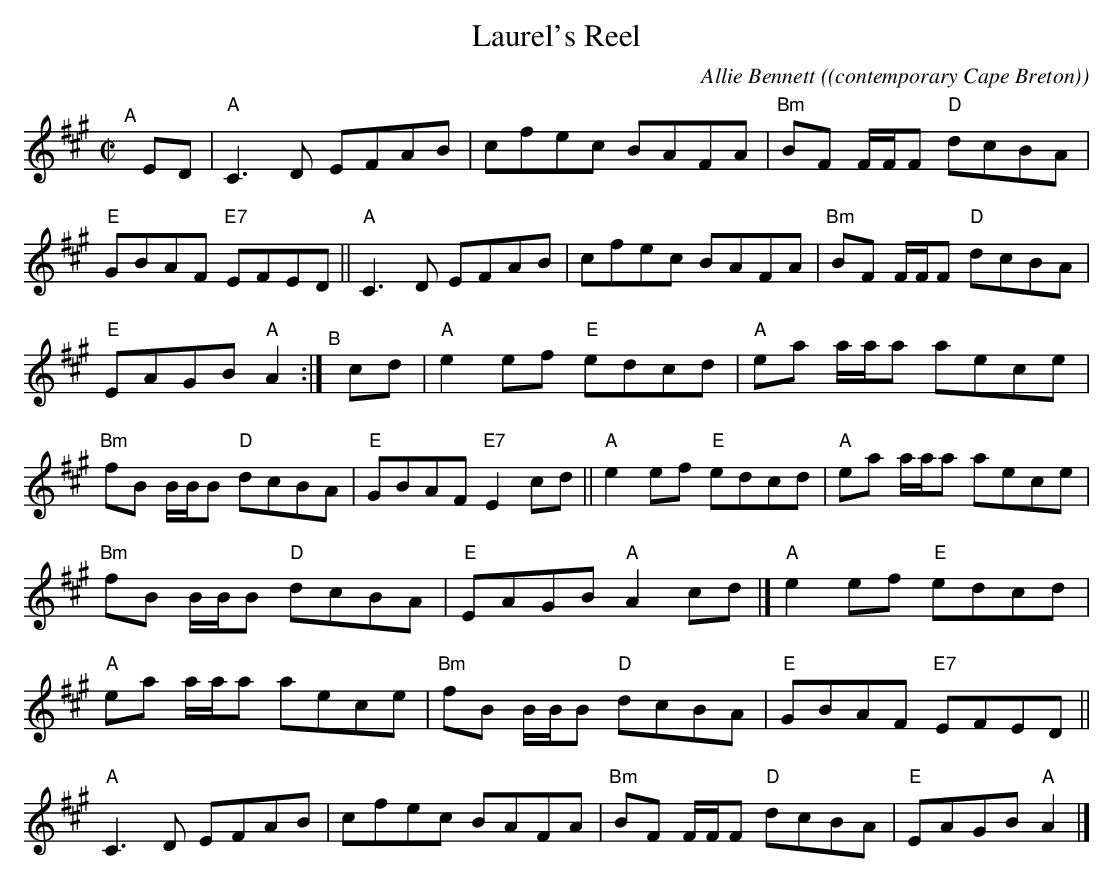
X:1
T: Laurel's Reel
C: Allie Bennett
O: (contemporary Cape Breton)
M: C|
L: 1/8
K: A
"^A"[|] ED |\
"A"C3D EFAB | cfec BAFA | "Bm"BF F/F/F "D"dcBA | "E"GBAF "E7"EFED ||
"A"C3D EFAB | cfec BAFA | "Bm"BF F/F/F "D"dcBA | "E"EAGB "A"A2 :|
"^B"[|] cd |\
"A"e2ef "E"edcd | "A"ea a/a/a aece | "Bm"fB B/B/B "D"dcBA |"E"GBAF "E7"E2cd ||
"A"e2ef "E"edcd | "A"ea a/a/a aece | "Bm"fB B/B/B "D"dcBA |"E"EAGB "A"A2 cd |]
"A"e2ef "E"edcd | "A"ea a/a/a aece | "Bm"fB B/B/B "D"dcBA |"E"GBAF "E7"EFED ||
"A"C3D EFAB | cfec BAFA | "Bm"BF F/F/F "D"dcBA | "E"EAGB "A"A2 |]
